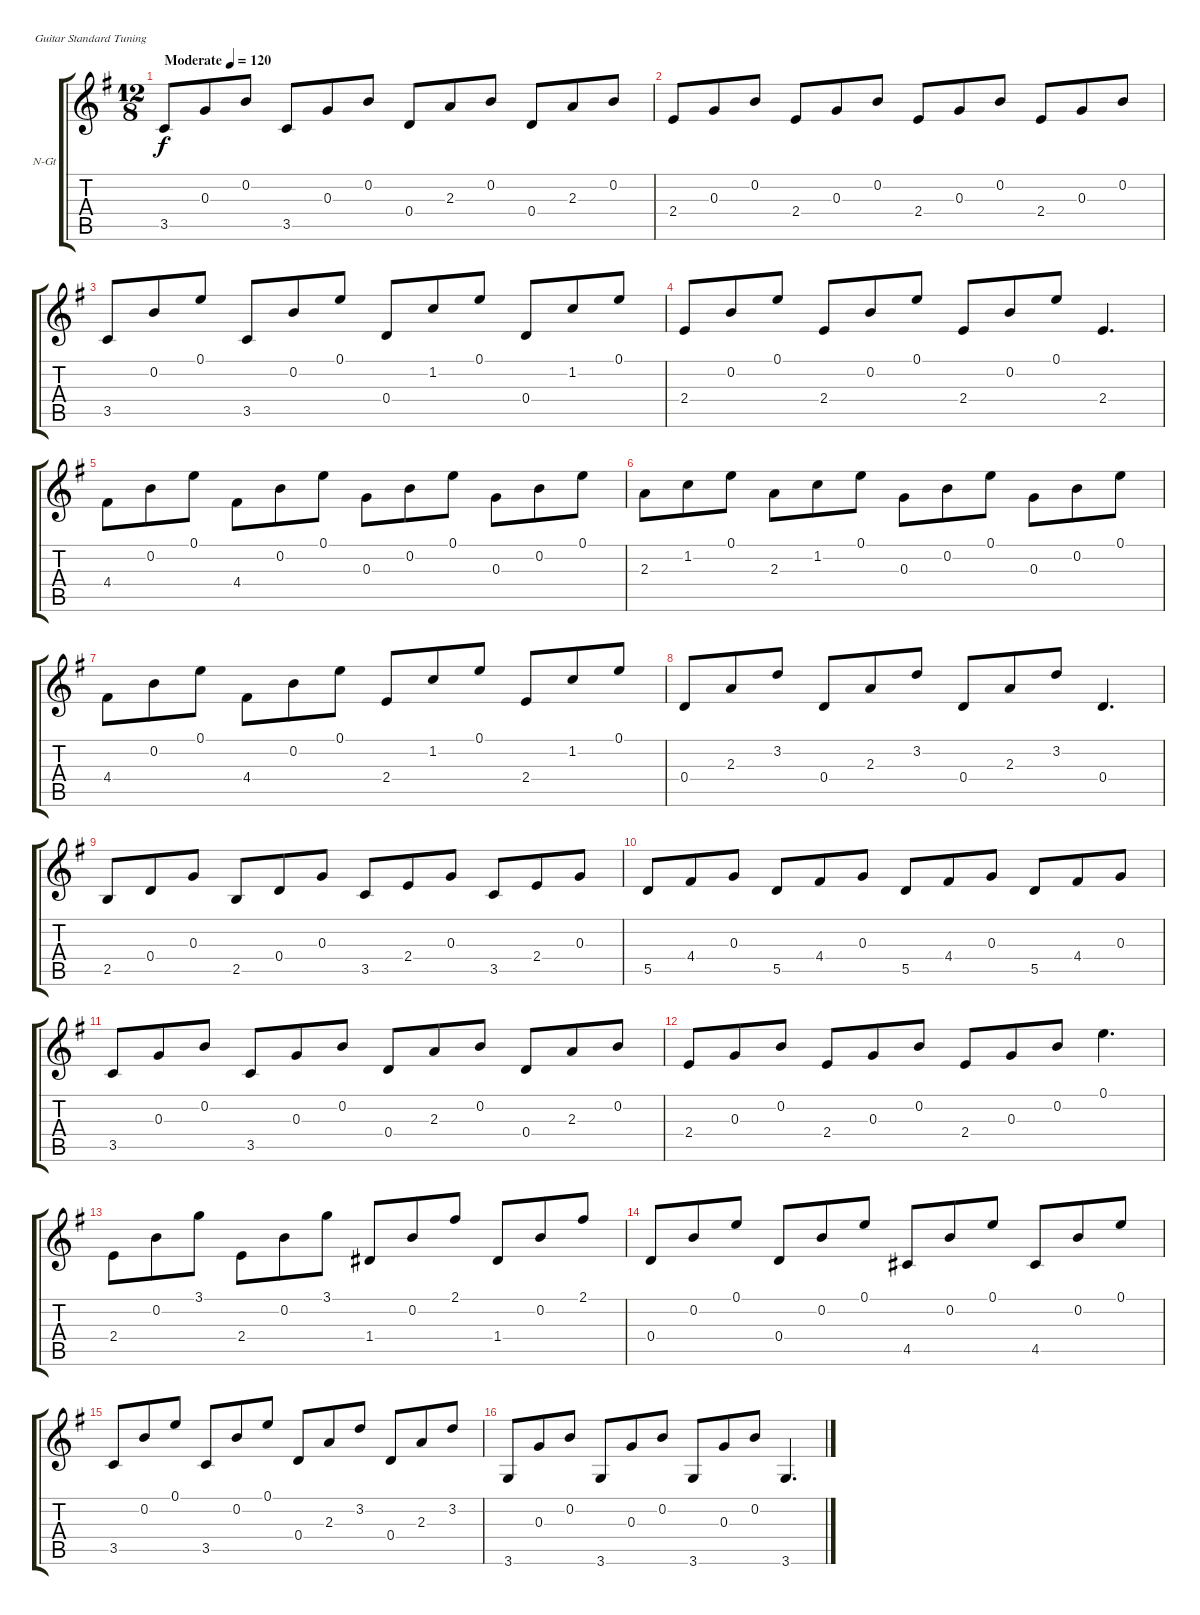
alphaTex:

\bracketExtendMode groupsimilarinstruments
\firstSystemTrackNameOrientation horizontal
\otherSystemsTrackNameOrientation horizontal
\track ("snowflight" "N-Gt") {instrument acousticguitarnylon}
\staff {score tabs}
\tuning (E4 B3 G3 D3 A2 E2)
\ts (12 8)
\beaming (8 3 3 3 3)
\tempo (120 "Moderate")
\clef g2
\ks g
3.5.8{dy f instrument acousticguitarnylon} 0.3.8 0.2.8 3.5.8 0.3.8 0.2.8 0.4.8 2.3.8 0.2.8 0.4.8 2.3.8 0.2.8 |
2.4.8 0.3.8 0.2.8 2.4.8 0.3.8 0.2.8 2.4.8 0.3.8 0.2.8 2.4.8 0.3.8 0.2.8 |
3.5.8 0.2.8 0.1.8 3.5.8 0.2.8 0.1.8 0.4.8 1.2.8 0.1.8 0.4.8 1.2.8 0.1.8 |
2.4.8 0.2.8 0.1.8 2.4.8 0.2.8 0.1.8 2.4.8 0.2.8 0.1.8 2.4.4{d} |
4.4.8 0.2.8 0.1.8 4.4.8 0.2.8 0.1.8 0.3.8 0.2.8 0.1.8 0.3.8 0.2.8 0.1.8 |
2.3.8 1.2.8 0.1.8 2.3.8 1.2.8 0.1.8 0.3.8 0.2.8 0.1.8 0.3.8 0.2.8 0.1.8 |
4.4.8 0.2.8 0.1.8 4.4.8 0.2.8 0.1.8 2.4.8 1.2.8 0.1.8 2.4.8 1.2.8 0.1.8 |
0.4.8 2.3.8 3.2.8 0.4.8 2.3.8 3.2.8 0.4.8 2.3.8 3.2.8 0.4.4{d} |
2.5.8 0.4.8 0.3.8 2.5.8 0.4.8 0.3.8 3.5.8 2.4.8 0.3.8 3.5.8 2.4.8 0.3.8 |
5.5.8 4.4.8 0.3.8 5.5.8 4.4.8 0.3.8 5.5.8 4.4.8 0.3.8 5.5.8 4.4.8 0.3.8 |
3.5.8 0.3.8 0.2.8 3.5.8 0.3.8 0.2.8 0.4.8 2.3.8 0.2.8 0.4.8 2.3.8 0.2.8 |
2.4.8 0.3.8 0.2.8 2.4.8 0.3.8 0.2.8 2.4.8 0.3.8 0.2.8 0.1.4{d} |
2.4.8 0.2.8 3.1.8 2.4.8 0.2.8 3.1.8 1.4.8 0.2.8 2.1.8 1.4.8 0.2.8 2.1.8 |
0.4.8 0.2.8 0.1.8 0.4.8 0.2.8 0.1.8 4.5.8 0.2.8 0.1.8 4.5.8 0.2.8 0.1.8 |
3.5.8 0.2.8 0.1.8 3.5.8 0.2.8 0.1.8 0.4.8 2.3.8 3.2.8 0.4.8 2.3.8 3.2.8 |
3.6.8 0.3.8 0.2.8 3.6.8 0.3.8 0.2.8 3.6.8 0.3.8 0.2.8 3.6.4{d}
